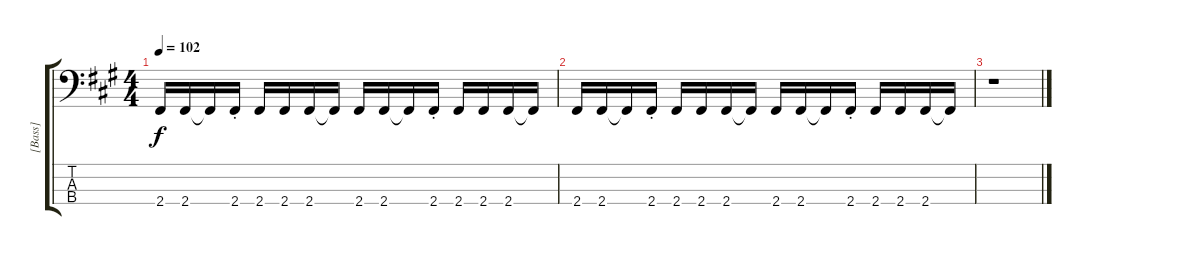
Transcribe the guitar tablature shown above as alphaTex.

\track ("[Bass]" "[Bass]") {instrument electricbassfinger}
\staff {score tabs}
\tuning (G2 D2 A1 E1) {hide}
\ts (4 4)
\tempo 102
\clef f4
\ks f#minor
2.4.16{dy f} 2.4.16 2.4{t}.16 2.4{st}.16 2.4.16 2.4.16 2.4.16 2.4{t}.16 2.4.16 2.4.16 2.4{t}.16 2.4{st}.16 2.4.16 2.4.16 2.4.16 2.4{t}.16 |
2.4.16 2.4.16 2.4{t}.16 2.4{st}.16 2.4.16 2.4.16 2.4.16 2.4{t}.16 2.4.16 2.4.16 2.4{t}.16 2.4{st}.16 2.4.16 2.4.16 2.4.16 2.4{t}.16 |
r.1
